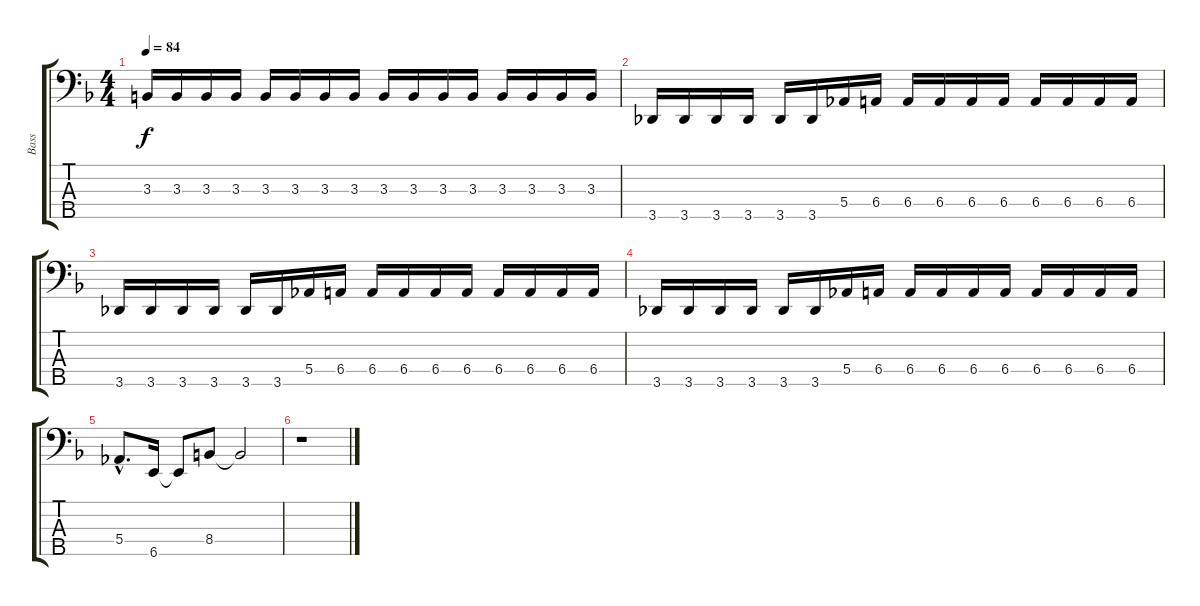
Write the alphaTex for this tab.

\track ("Bass" "Bass") {instrument electricbassfinger}
\staff {score tabs}
\tuning (Gb2 Db2 Ab1 Eb1 Bb0) {hide}
\ts (4 4)
\tempo 84
\clef f4
\ks dminor
3.3.16{dy f} 3.3.16 3.3.16 3.3.16 3.3.16 3.3.16 3.3.16 3.3.16 3.3.16 3.3.16 3.3.16 3.3.16 3.3.16 3.3.16 3.3.16 3.3.16 |
3.5.16 3.5.16 3.5.16 3.5.16 3.5.16 3.5.16 5.4.16 6.4.16 6.4.16 6.4.16 6.4.16 6.4.16 6.4.16 6.4.16 6.4.16 6.4.16 |
3.5.16 3.5.16 3.5.16 3.5.16 3.5.16 3.5.16 5.4.16 6.4.16 6.4.16 6.4.16 6.4.16 6.4.16 6.4.16 6.4.16 6.4.16 6.4.16 |
3.5.16 3.5.16 3.5.16 3.5.16 3.5.16 3.5.16 5.4.16 6.4.16 6.4.16 6.4.16 6.4.16 6.4.16 6.4.16 6.4.16 6.4.16 6.4.16 |
5.4{hac}.8{d} 6.5.16 6.5{t}.8 8.4.8 8.4{t}.2 |
r.1
